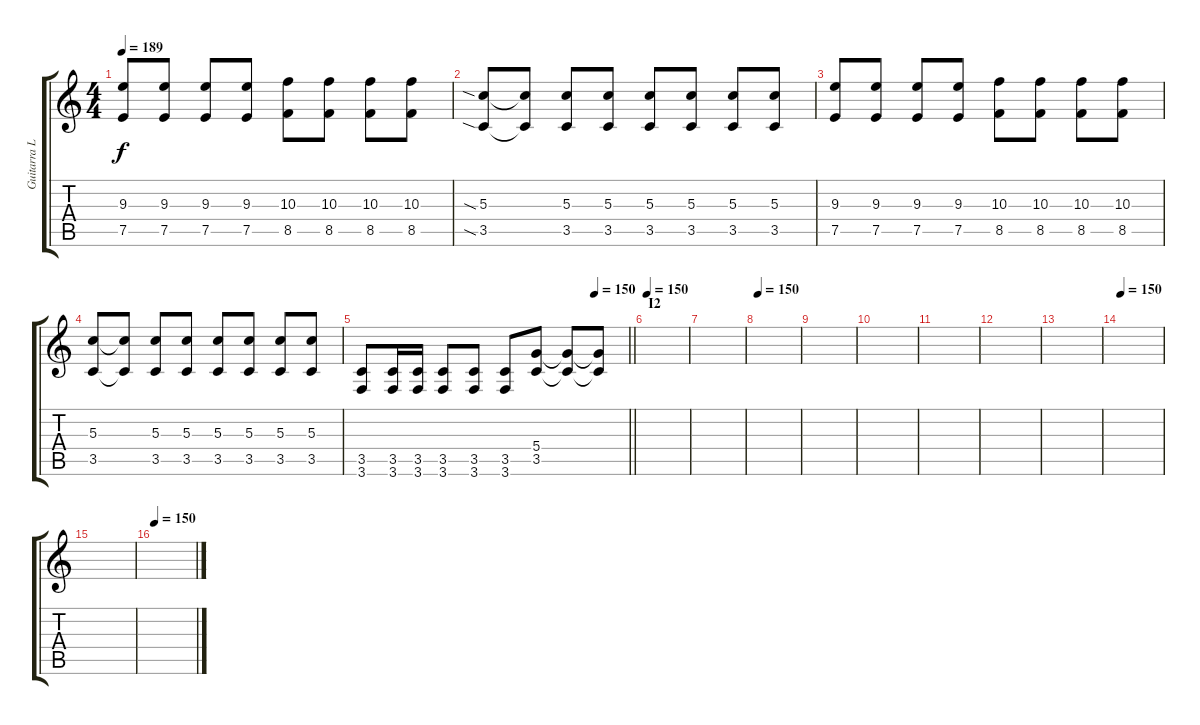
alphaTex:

\track ("Guitarra L1" "Guitarra L") {instrument overdrivenguitar}
\staff {score tabs}
\tuning (E4 B3 G3 D3 A2 D2) {hide}
\ts (4 4)
\tempo 189
\clef g2
\ks c
(9.3 7.5).8{dy f} (9.3 7.5).8 (9.3 7.5).8 (9.3 7.5).8 (10.3 8.5).8 (10.3 8.5).8 (10.3 8.5).8 (10.3 8.5).8 |
(5.3{sia} 3.5{sia}).8 (5.3{t} 3.5{t}).8 (5.3 3.5).8 (5.3 3.5).8 (5.3 3.5).8 (5.3 3.5).8 (5.3 3.5).8 (5.3 3.5).8 |
(9.3 7.5).8 (9.3 7.5).8 (9.3 7.5).8 (9.3 7.5).8 (10.3 8.5).8 (10.3 8.5).8 (10.3 8.5).8 (10.3 8.5).8 |
(5.3 3.5).8 (5.3{t} 3.5{t}).8 (5.3 3.5).8 (5.3 3.5).8 (5.3 3.5).8 (5.3 3.5).8 (5.3 3.5).8 (5.3 3.5).8 |
\tempo (150 0.875)
\barLineRight lightlight
(3.5 3.6).8 (3.5 3.6).16 (3.5 3.6).16 (3.5 3.6).8 (3.5 3.6).8 (3.5 3.6).8 (5.4 3.5).8 (5.4{t} 3.5{t}).8 (5.4{t} 3.5{t}).8 |
\section ("" "I2")
\tempo 150
|
|
\tempo 150
|
|
|
|
|
|
\tempo 150
|
|
\tempo 150
